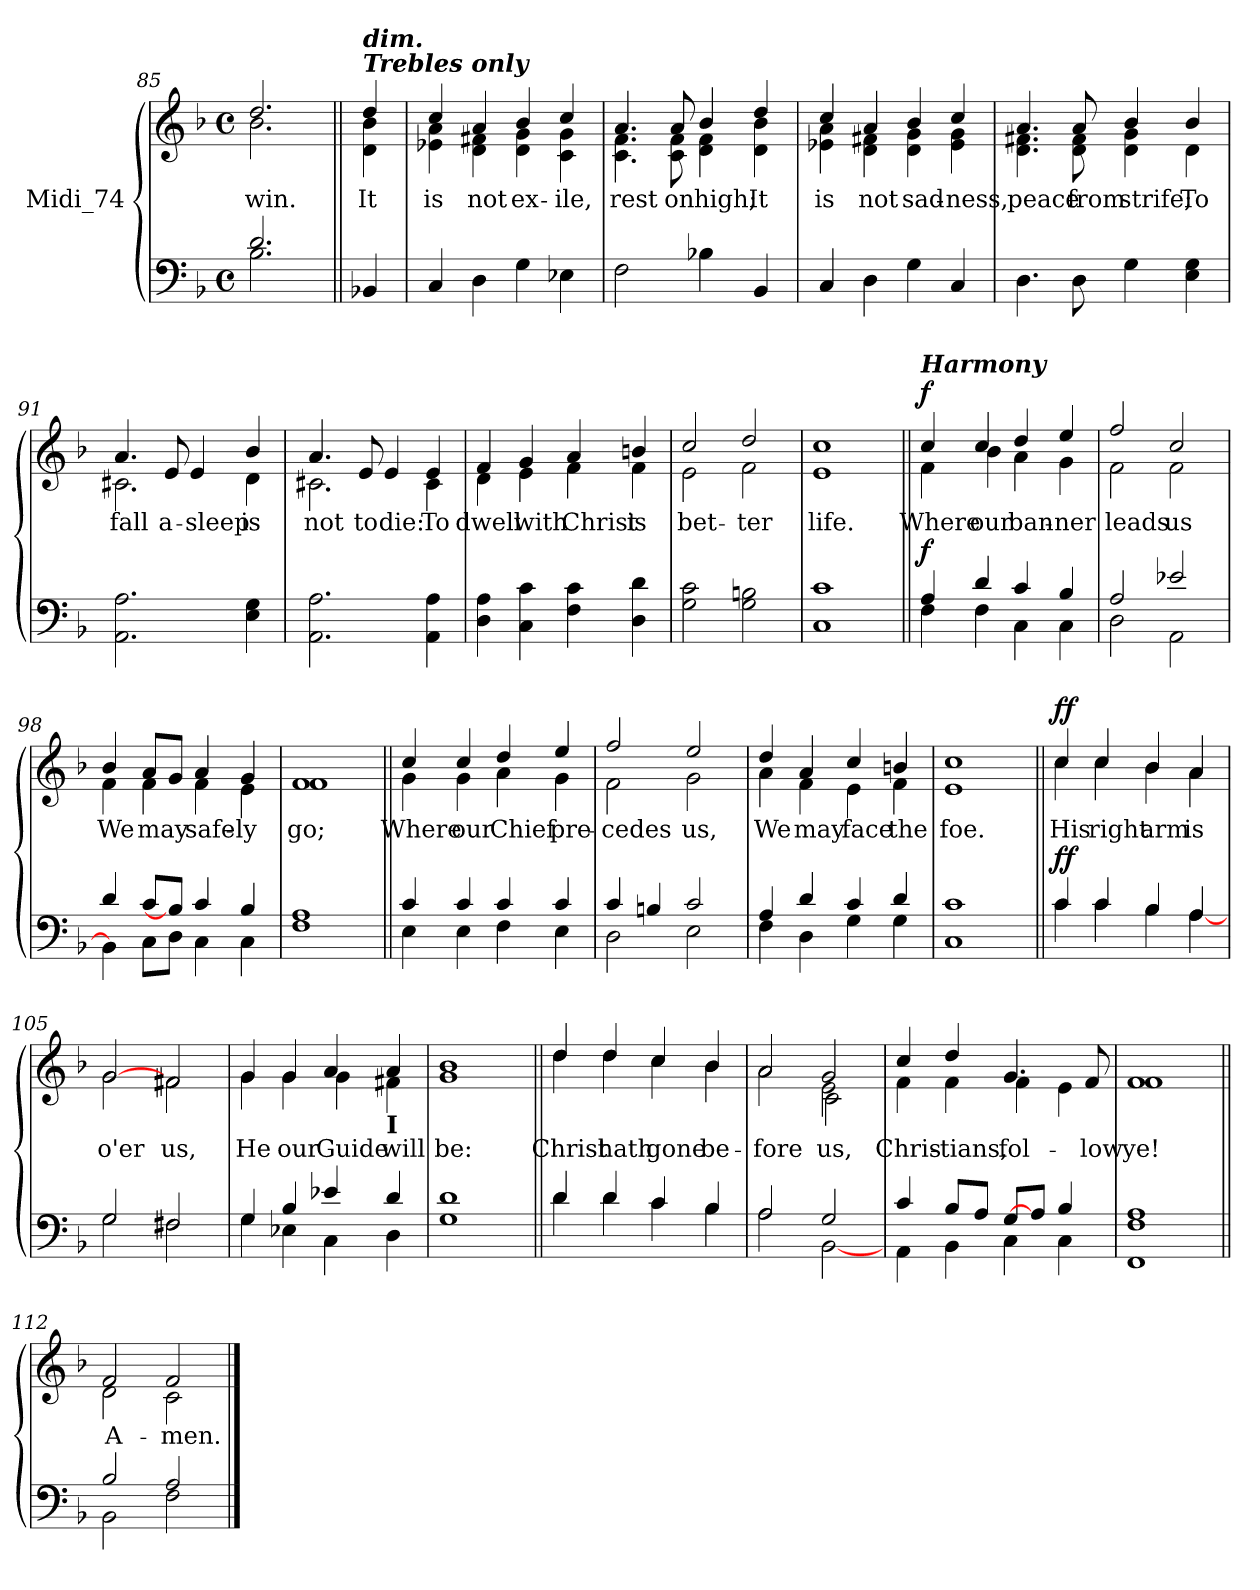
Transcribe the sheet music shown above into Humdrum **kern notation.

**kern	**dynam	**kern	**text	**dynam
*part2	*part2	*part1	*part1	*part1
*staff2	*staff2	*staff1	*staff1	*staff1
*I"Midi_74	*	*I"Midi_74	*	*
*clefF4	*	*clefG2	*	*
*k[b-]	*	*k[b-]	*	*
*F:	*	*F:	*	*
*M4/4	*	*M4/4	*	*
*met(c)	*	*met(c)	*	*
=85	=85	=85	=85	=85
*^	*	*	*	*
!	!	!	!	!LO:LY:b	!
*	*	*	*^	*	*
2.d/	2.B-\	.	2.dd/	2.b-\	win.	.
!!LO:LB:g=z	!!
=86||	=86||	=86||	=86||	=86||	=86||	=86||
!	!	!	!LO:TX:a:Bi:t=Trebles only	!	!	!
!	!	!	!LO:TX:a:Bi:t=dim.	!	!	!
!	!	!	!	!	!LO:LY:b	!
*v	*v	*	*	*	*	*
4BB-X	.	4dd/	4d\ 4b-\	It	.
=87	=87	=87	=87	=87	=87
!	!	!	!	!LO:LY:b	!
4C	.	4cc/	4e-X\ 4a\	is	.
!	!	!	!	!LO:LY:b	!
4D	.	4a/	4d\ 4f#X\	not	.
!	!	!	!	!LO:LY:b	!
4G	.	4b-/	4d\ 4g\	ex-	.
!	!	!	!	!LO:LY:b	!
4E-X	.	4cc/	4c\ 4g\	-ile,	.
=88	=88	=88	=88	=88	=88
!	!	!	!	!LO:LY:b	!
2F	.	4.a/	4.c\ 4.f\	rest	.
!	!	!	!	!LO:LY:b	!
.	.	8a/	8c\ 8f\	on	.
!	!	!	!	!LO:LY:b	!
4B-X	.	4b-/	4d\ 4f\	high;	.
!	!	!	!	!LO:LY:b	!
4BB-	.	4dd/	4d\ 4b-\	It	.
=89	=89	=89	=89	=89	=89
!	!	!	!	!LO:LY:b	!
4C	.	4cc/	4e-X\ 4a\	is	.
!	!	!	!	!LO:LY:b	!
4D	.	4a/	4d\ 4f#X\	not	.
!	!	!	!	!LO:LY:b	!
4G	.	4b-/	4d\ 4g\	sad-	.
!	!	!	!	!LO:LY:b	!
4C	.	4cc/	4e-\ 4g\	-ness,	.
=90	=90	=90	=90	=90	=90
!	!	!	!	!LO:LY:b	!
4.D	.	4.a/	4.d\ 4.f#X\	peace	.
!	!	!	!	!LO:LY:b	!
8D	.	8a/	8d\ 8f#\	from	.
!	!	!	!	!LO:LY:b	!
4G	.	4b-/	4d\ 4g\	strife;	.
!	!	!	!	!LO:LY:b	!
4E 4G	.	4b-/	4d\	To	.
=91	=91	=91	=91	=91	=91
!	!	!	!	!LO:LY:b	!
2.AA 2.A	.	4.a/	2.c#X\	fall	.
!	!	!	!	!LO:LY:b	!
.	.	8e/	.	a-	.
!	!	!	!	!LO:LY:b	!
.	.	4e/	.	-sleep	.
!	!	!	!	!LO:LY:b	!
4E 4G	.	4b-/	4d\	is	.
=92	=92	=92	=92	=92	=92
!	!	!	!	!LO:LY:b	!
2.AA 2.A	.	4.a/	2.c#X\	not	.
!	!	!	!	!LO:LY:b	!
.	.	8e/	.	to	.
!	!	!	!	!LO:LY:b	!
.	.	4e/	.	die:	.
!	!	!	!	!LO:LY:b	!
4AA 4A	.	4e/	4c#\	To	.
!!LO:LB:g=z	!!
=93	=93	=93	=93	=93	=93
*^	*	*	*	*	*
!	!	!	!	!	!LO:LY:b	!
4D\ 4A\	1ryy	.	4f/	4d\	dwell	.
!	!	!	!	!	!LO:LY:b	!
4C\ 4c\	.	.	4g/	4e\	with	.
!	!	!	!	!	!LO:LY:b	!
4F\ 4c\	.	.	4a/	4f\	Christ	.
!	!	!	!	!	!LO:LY:b	!
4D\ 4d\	.	.	4bn/	4f\	is	.
=94	=94	=94	=94	=94	=94	=94
!	!	!	!	!	!LO:LY:b	!
2G\ 2c\	1ryy	.	2cc/	2e\	bet-	.
!	!	!	!	!	!LO:LY:b	!
2G\ 2Bn\	.	.	2dd/	2f\	-ter	.
=95	=95	=95	=95	=95	=95	=95
!	!	!	!	!	!LO:LY:b	!
1C/ 1c/	1ryy	.	1cc/	1e\	life.	.
=96||	=96||	=96||	=96||	=96||	=96||	=96||
!	!	!	!LO:TX:a:Bi:t=Harmony	!	!	!
!	!	!LO:DY:a	!	!	!LO:LY:b	!LO:DY:b
4A/	4F\	f	4cc/	4f\	Where	f
!	!	!	!	!	!LO:LY:b	!
4d/	4F\	.	4cc/	4b-\	our	.
!	!	!	!	!	!LO:LY:b	!
4c/	4C\	.	4dd/	4a\	ban-	.
!	!	!	!	!	!LO:LY:b	!
4B-/	4C\	.	4ee/	4g\	-ner	.
=97	=97	=97	=97	=97	=97	=97
!	!	!	!	!	!LO:LY:b	!
2A/	2D\	.	2ff/	2f\	leads	.
!	!	!	!	!	!LO:LY:b	!
2e-X/	2AA\	.	2cc/	2f\	us	.
=98	=98	=98	=98	=98	=98	=98
!	!	!	!	!	!LO:LY:b	!
4d/	4BB-\]	.	4b-/	4f\	We	.
!	!	!	!	!	!LO:LY:b	!
8c/L	8C\L	.	8a/L	4f\	may	.
8B-/J]	8D\J	.	8g/J	.	.	.
!	!	!	!	!	!LO:LY:b	!
4c/	4C\	.	4a/	4f\	safe-	.
!	!	!	!	!	!LO:LY:b	!
4B-/	4C\	.	4g/	4e\	-ly	.
=99	=99	=99	=99	=99	=99	=99
!	!	!	!	!	!LO:LY:b	!
1A/	1F\	.	1f/	1f\	go;	.
!!LO:LB:g=z	!!
=100||	=100||	=100||	=100||	=100||	=100||	=100||
!	!	!	!	!	!LO:LY:b	!
4c/	4E\	.	4cc/	4g\	Where	.
!	!	!	!	!	!LO:LY:b	!
4c/	4E\	.	4cc/	4g\	our	.
!	!	!	!	!	!LO:LY:b	!
4c/	4F\	.	4dd/	4a\	Chief	.
!	!	!	!	!	!LO:LY:b	!
4c/	4E\	.	4ee/	4g\	pre-	.
=101	=101	=101	=101	=101	=101	=101
!	!	!	!	!	!LO:LY:b	!
4c/	2D\	.	2ff/	2f\	-cedes	.
4Bn/	.	.	.	.	.	.
!	!	!	!	!	!LO:LY:b	!
2c/	2E\	.	2ee/	2g\	us,	.
=102	=102	=102	=102	=102	=102	=102
!	!	!	!	!	!LO:LY:b	!
4A/	4F\	.	4dd/	4a\	We	.
!	!	!	!	!	!LO:LY:b	!
4d/	4D\	.	4a/	4f\	may	.
!	!	!	!	!	!LO:LY:b	!
4c/	4G\	.	4cc/	4e\	face	.
!	!	!	!	!	!LO:LY:b	!
4d/	4G\	.	4bn/	4f\	the	.
=103	=103	=103	=103	=103	=103	=103
!	!	!	!	!	!LO:LY:b	!
1c/	1C\	.	1cc/	1e\	foe.	.
=104||	=104||	=104||	=104||	=104||	=104||	=104||
!	!	!LO:DY:a	!	!	!LO:LY:b	!LO:DY:a
4c/	4c\	ff	4cc/	4cc\	His	ff
!	!	!	!	!	!LO:LY:b	!
4c/	4c\	.	4cc/	4cc\	right	.
!	!	!	!	!	!LO:LY:b	!
4B-/	4B-\	.	4b-/	4b-\	arm	.
!	!	!	!	!	!LO:LY:b	!
4A/	[4A\	.	4a/	4a\	is	.
=105	=105	=105	=105	=105	=105	=105
!	!	!	!	!	!LO:LY:b	!
2G/	2G\	.	[2g/	2g\	o'er	.
!	!	!	!	!	!LO:LY:b	!
2F#X/	2F#X\	.	2f#X/	2f#X\	us,	.
=106	=106	=106	=106	=106	=106	=106
!	!	!	!	!	!LO:LY:b	!
4G/	4G\	.	4g/	4g\	He	.
!	!	!	!	!	!LO:LY:b	!
4B-/	4E-X\	.	4g/	4g\	our	.
!	!	!	!	!	!LO:LY:b	!
4e-X/	4C\	.	4a/	4g\	Guide	.
!	!	!	!LO:TX:b:B:t=I	!	!	!
!	!	!	!	!	!LO:LY:b	!
4d/	4D\	.	4a/	4f#X\	will	.
!!LO:LB:g=z
=107	=107	=107	=107	=107	=107	=107
!	!	!	!	!	!LO:LY:b	!
*	*	*	*	*^	*	*
1d/	1G\	.	1b-/	1g\	1ryy	be:	.
=108||	=108||	=108||	=108||	=108||	=108||	=108||	=108||
!	!	!	!	!	!	!LO:LY:b	!
4d/	4d\	.	4dd/	4dd\	1ryy	Christ	.
!	!	!	!	!	!	!LO:LY:b	!
4d/	4d\	.	4dd/	4dd\	.	hath	.
!	!	!	!	!	!	!LO:LY:b	!
4c/	4c\	.	4cc/	4cc\	.	gone	.
!	!	!	!	!	!	!LO:LY:b	!
4B-/	4B-\	.	4b-/	4b-\	.	be-	.
=109	=109	=109	=109	=109	=109	=109	=109
!	!	!	!	!	!	!LO:LY:b	!
2A/	2A\	.	2a/	2a\	2ryy	-fore	.
!	!	!	!	!	!	!LO:LY:b	!
2G/	[2BB-\	.	2g/	2e\	2c\	us,	.
=110	=110	=110	=110	=110	=110	=110	=110
!	!	!	!	!	!	!LO:LY:b	!
4c/	4AA\	.	4cc/	4f\	1ryy	Chris-	.
!	!	!	!	!	!	!LO:LY:b	!
8B-/L	4BB-\	.	4dd/	4f\	.	-tians,	.
8A/J	.	.	.	.	.	.	.
!	!	!	!	!	!	!LO:LY:b	!
[8G/L	4C\	.	4.g/	4f\	.	fol-	.
8A/J	.	.	.	.	.	.	.
4B-/	4C\	.	.	4e\	.	.	.
!	!	!	!	!	!	!LO:LY:b	!
.	.	.	8f/	.	.	-low	.
=111	=111	=111	=111	=111	=111	=111	=111
!	!	!	!	!	!	!LO:LY:b	!
1A/	1FF\ 1F\	.	1f/	1f\	1ryy	ye!	.
=112||	=112||	=112||	=112||	=112||	=112||	=112||	=112||
!	!	!	!	!	!	!LO:LY:b	!
2B-/	2BB-\	.	2f/	2d\	1ryy	A-	.
!	!	!	!	!	!	!LO:LY:b	!
2A/	2F\	.	2f/	2c\	.	-men.	.
*v	*v	*	*	*	*	*	*
*	*	*v	*v	*v	*	*
==	==	==	==	==
*-	*-	*-	*-	*-
